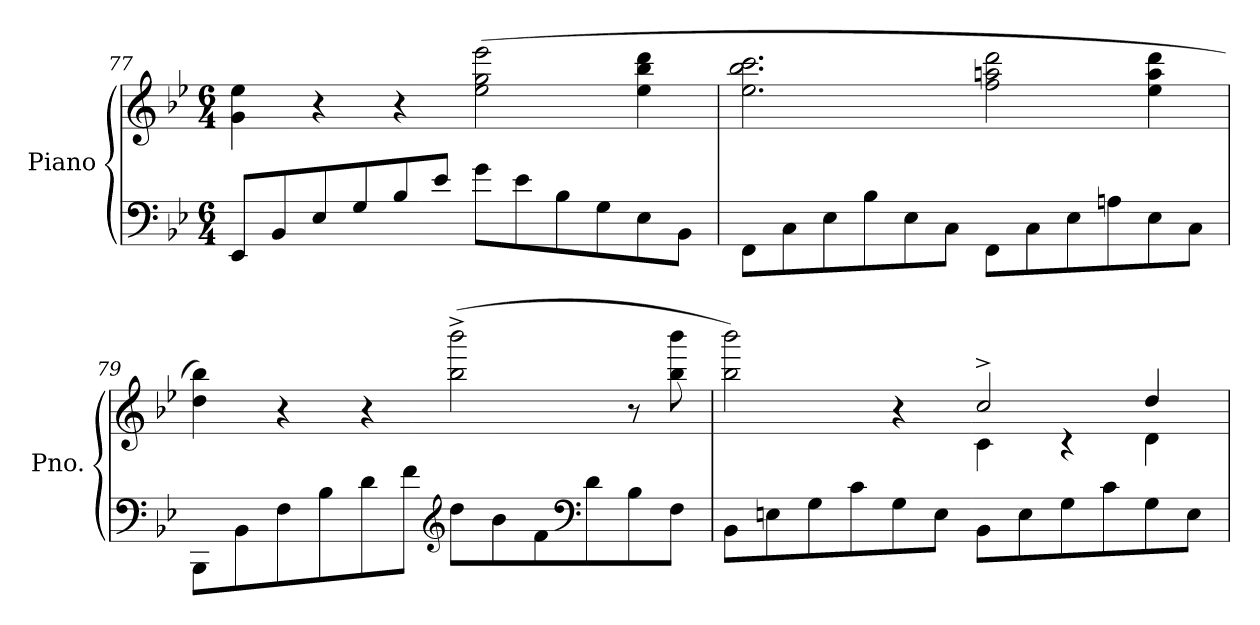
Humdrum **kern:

**kern	**kern
*part1	*part1
*staff2	*staff1
*I"Piano	*
*I'Pno.	*
*clefF4	*clefG2
*k[b-e-]	*k[b-e-]
*M6/4	*M6/4
=77	=77
8EE-/L	4g\ 4ee-\
8BB-/	.
8E-/	4r
8G/	.
8B-/	4r
8e-/J	.
8g\L	(>2ee-\ 2gg\ 2eee-\
8e-\	.
8B-\	.
8G\	.
8E-\	4ee-\ 4bb-\ 4ddd\
8BB-\J	.
!!LO:LB:g=z
=78	=78
8FF\L	2.ee-\ 2.bb-\ 2.ccc\
8C\	.
8E-\	.
8B-\	.
8E-\	.
8C\J	.
8FF\L	2ff\ 2aan\ 2ddd\
8C\	.
8E-\	.
8An\	.
8E-\	4ee-\ 4aa\ 4ddd\
8C\J	.
=79	=79
8BBB-\L	4dd\ 4bb-\)
8BB-\	.
8F\	4r
8B-\	.
8d\	4r
8f\J	.
*clefG2	*
8dd\L	(>2bb-\^ 2bbb-\^
8b-\	.
8f\	.
*clefF4	*
8d\	.
8B-\	8r
8F\J	8bb-\ 8bbb-\
=80	=80
*	*^
8BB-\L	2bb-\ 2bbb-\)	2.ryy
8En\	.	.
8G\	.	.
8c\	.	.
8G\	4r	.
8E\J	.	.
8BB-\L	2cc^/	4c\
8E\	.	.
8G\	.	4r
8c\	.	.
8G\	4dd/	4d\
8E\J	.	.
*	*v	*v
=	=
*-	*-
